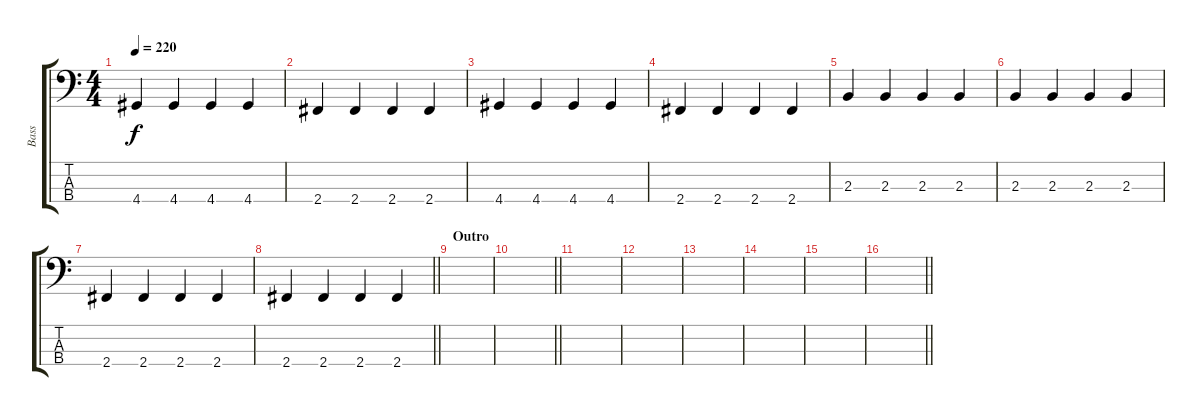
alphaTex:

\track ("Bass" "Bass") {instrument electricbassfinger}
\staff {score tabs}
\tuning (G2 D2 A1 E1) {hide}
\ts (4 4)
\tempo 220
\clef f4
\ks c
4.4.4{dy f} 4.4.4 4.4.4 4.4.4 |
2.4.4 2.4.4 2.4.4 2.4.4 |
4.4.4 4.4.4 4.4.4 4.4.4 |
2.4.4 2.4.4 2.4.4 2.4.4 |
2.3.4 2.3.4 2.3.4 2.3.4 |
2.3.4 2.3.4 2.3.4 2.3.4 |
2.4.4 2.4.4 2.4.4 2.4.4 |
\barLineRight lightlight
2.4.4 2.4.4 2.4.4 2.4.4 |
\section ("" "Outro")
|
\barLineRight lightlight
|
|
|
|
|
|
\barLineRight lightlight
